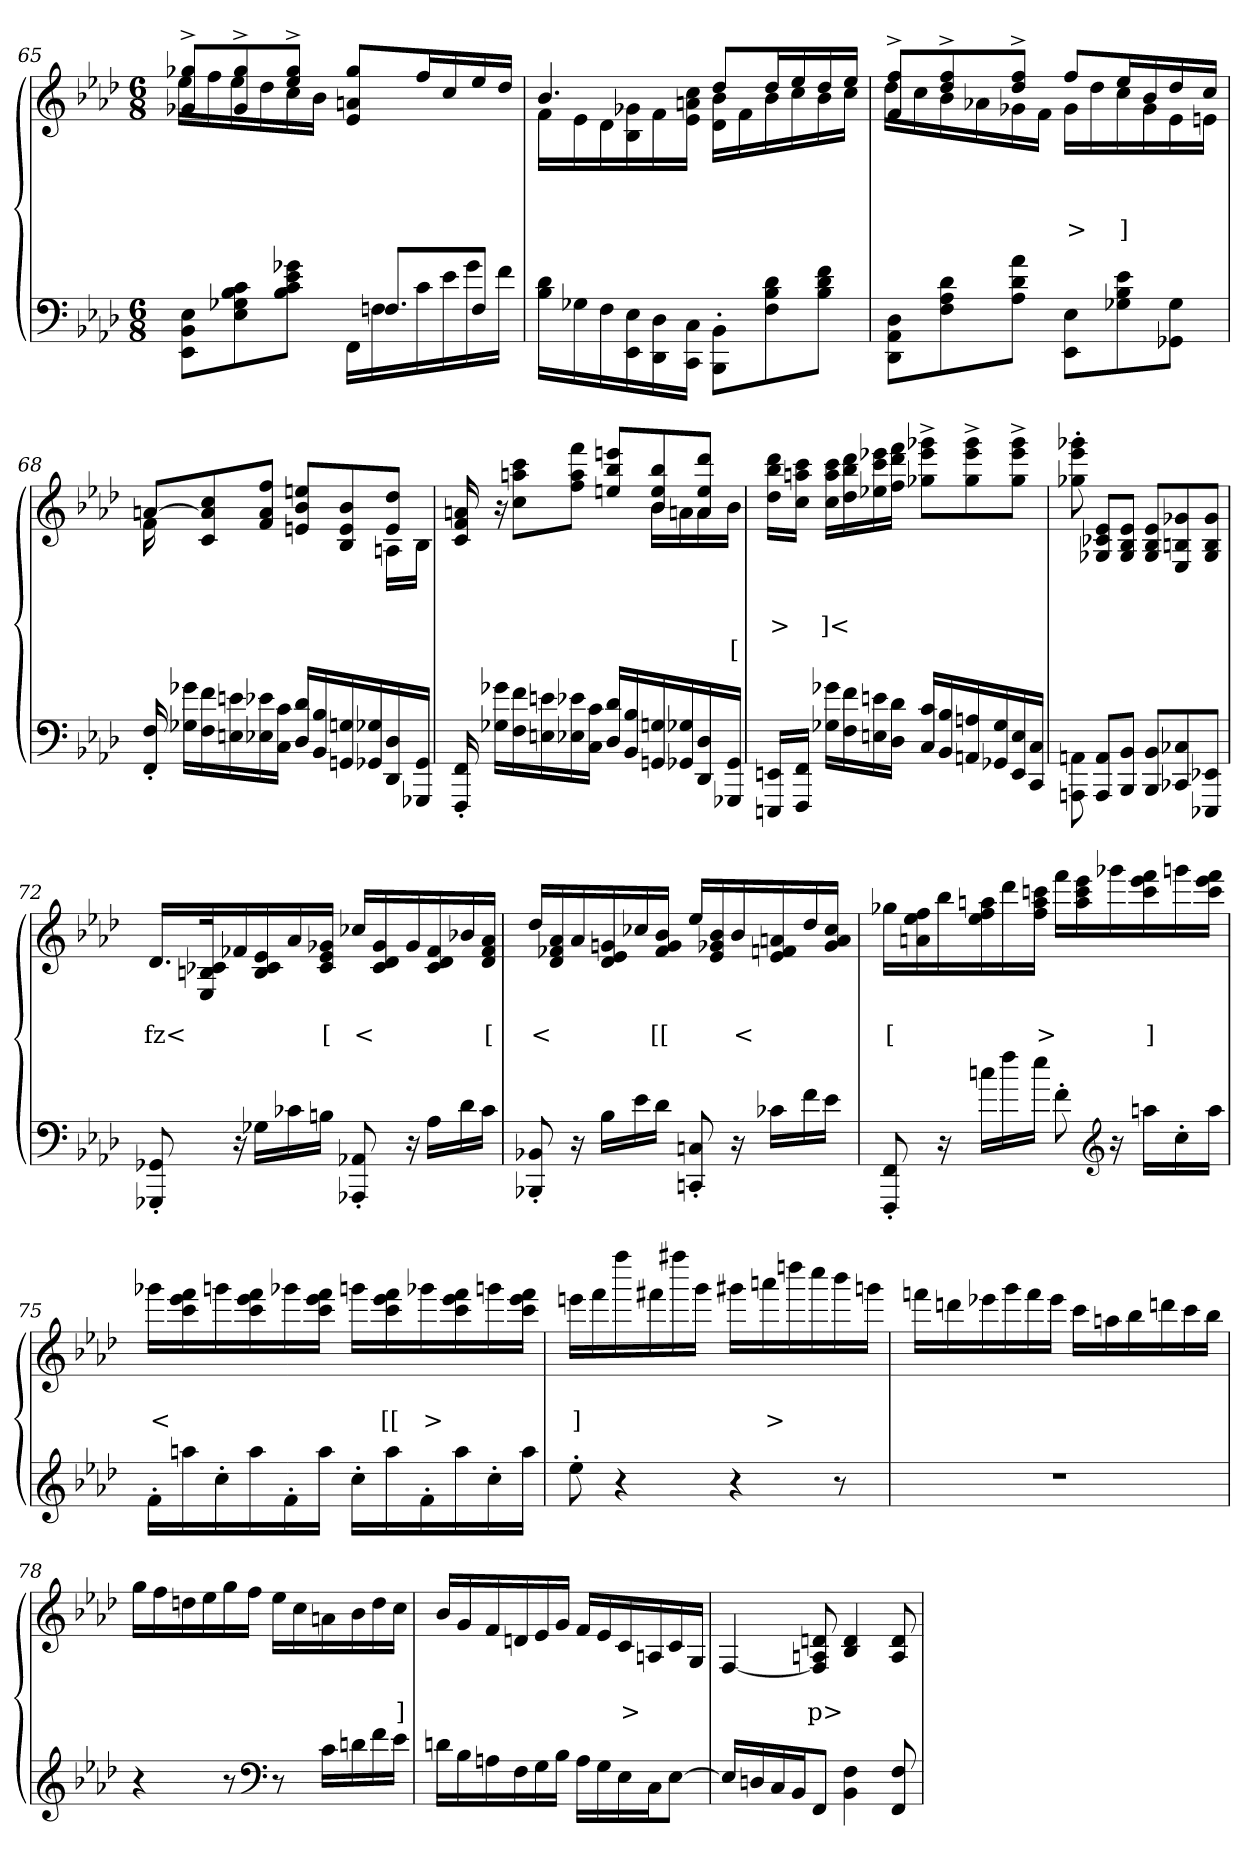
**kern	**kern	**text	**text	**text
*part2	*part1	*part1	*part1	*part1
*staff2	*staff1	*staff1	*staff1	*staff1
*clefF4	*clefG2	*	*	*
*k[b-e-a-d-]	*k[b-e-a-d-]	*	*	*
*M6/8	*M6/8	*	*	*
=65	=65	=65	=65	=65
*^	*^	*	*	*
4..ryy	8E- 8BB- 8EE-L	8gg-X^> 8g-X^>L	16ee-LL	.	.	.
.	.	.	16ff	.	.	.
.	8c 8B- 8G-X 8E-	8gg-^> 8g-^>	16ee-	.	.	.
.	.	.	16dd-	.	.	.
.	8g- 8e- 8c 8B-J	8gg-^> 8ee-^>J	16cc	.	.	.
.	.	.	16b-JJ	.	.	.
.	16FFLL	8gg-/ 8an/ 8e-/L	4.ryy	.	.	.
8.FnL	16F	.	.	.	.	.
.	16c	16ff/L	.	.	.	.
.	16e-	16cc	.	.	.	.
8FJ	16g-	16ee-/	.	.	.	.
.	16fJJ	16dd-JJ	.	.	.	.
*v	*v	*	*	*	*	*
=66	=66	=66	=66	=66	=66
16d-\ 16B-\LL	4.b-/	16fLL	.	.	.
16G-X\	.	16e-	.	.	.
16F\	.	16d-	.	.	.
16E-\ 16EE-\	.	16g-X 16B-	.	.	.
16D-\ 16DD-\	.	16f	.	.	.
16C\ 16CC\JJ	.	16cc 16an 16e-JJ	.	.	.
8BB-/'> 8BBB-/'>L	8dd-L	16b- 16d-LL	.	.	.
.	.	16f	.	.	.
8d-\ 8B-\ 8F\	16dd-L	16b-	.	.	.
.	16ee-	16cc	.	.	.
8f\ 8d-\ 8B-\J	16dd-	16b-	.	.	.
.	16ee-JJ	16ccJJ	.	.	.
=67	=67	=67	=67	=67	=67
8D- 8AA- 8DD-L	8ff^> 8f^>L	16dd-LL	.	.	.
.	.	16cc	.	.	.
8d- 8A- 8F	8ff^> 8dd-^>	16b-	.	.	.
.	.	16a-X	.	.	.
8a- 8d- 8A-J	8ff^> 8dd-^>J	16g-X	.	.	.
.	.	16fJJ	.	.	.
8E- 8EE-L	8ffL	16g-LL	.	.	>
.	.	16dd-	.	.	.
8e- 8B- 8G-X	16ee-L	16cc	.	.	]
.	16b-	16g-	.	.	.
8G- 8GG-J	16dd-	16e-	.	.	.
.	16ccJJ	16enJJ	.	.	.
=68	=68	=68	=68	=68	=68
16F/'> 16FF/'>	[8anL	16f	.	.	.
16g-X 16G-XLL	.	16ryy	.	.	.
*	*v	*v	*	*	*
16f 16F	8cc 8a] 8c	.	.	.
16en 16En	.	.	.	.
16e-X 16E-X	8ff 8a 8fJ	.	.	.
16c 16CJJ	.	.	.	.
16d- 16D-LL	8een/ 8b-/ 8en/L	.	.	.
16B- 16BB-	.	.	.	.
16Gn 16GGn	8b- 8e 8B-	.	.	.
16G-X 16GG-X	.	.	.	.
*	*^	*	*	*
16D- 16DD-	8dd- 8eJ	16AnLL	.	.	.
16GG- 16GGG-JJ	.	16B-JJ	.	.	.
=69	=69	=69	=69	=69	=69
16FF'> 16FFF'>	16an 16f 16c	2ryy	.	.	.
16g-X 16G-XLL	16r	.	.	.	.
16f 16F	8ccc 8aan 8ccL	.	.	.	.
16en 16En	.	.	.	.	.
16e-X 16E-X	8fff 8aa 8ffJ	.	.	.	.
16c 16CJJ	.	.	.	.	.
16d- 16D-LL	8eeen 8bb- 8eenL	.	.	.	.
16B- 16BB-	.	.	.	.	.
16Gn 16GGn	8bb- 8ee 8b-	16b-LL	.	.	.
16G-X 16GG-X	.	16an	.	.	.
16D- 16DD-	8ddd- 8ee 8aJ	16a	.	.	.
16GG- 16GGG-JJ	.	16b-JJ	.	.	[
*	*v	*v	*	*	*
=70	=70	=70	=70	=70
16EEn 16EEEnLL	16ddd- 16bb- 16dd-LL	.	>	.
16FF 16FFFJJ	16ccc 16aan 16ccJJ	.	.	.
16g-X 16G-XLL	16ccc 16aa 16ccLL	.	]<	.
16f 16F	16ddd- 16bb- 16dd-	.	.	.
16en 16En	16eee-X 16ccc 16ee-X	.	.	.
16d- 16D-JJ	16fff 16ddd- 16ffJJ	.	.	.
16c 16CLL	8ggg-X^> 8eee-^> 8gg-X^>L	.	.	.
16B- 16BB-	.	.	.	.
16An 16AAn	8ggg-^> 8eee-^> 8gg-^>	.	.	.
16G- 16GG-	.	.	.	.
16E 16EE	8ggg-^> 8eee-^> 8gg-^>J	.	.	.
16C 16CCJJ	.	.	.	.
=71	=71	=71	=71	=71
8AAn\ 8AAAn\	8ggg-X\'> 8eee-\'> 8gg-X\'>	.	.	.
8AA 8AAAL	8e- 8c-X 8G-L	.	.	.
8BB- 8BBB-J	8e- 8B- 8G-J	.	.	.
8BB- 8BBB-L	8e- 8B- 8G-L	.	.	.
8C-X 8CC-X	8g- 8Bn 8E-	.	.	.
8EE-X 8EEE-XJ	8g- 8B 8G-J	.	.	.
=72	=72	=72	=72	=72
8GG-X/'> 8GGG-X/'>	16.d-LL	.	fz<	.
.	32c-X 32Bn 32E-	.	.	.
16r	16f-X	.	.	.
16G-LL	16e- 16c- 16B	.	.	.
16c-X	16a-	.	.	.
16BnJJ	16g-X 16e- 16c-JJ	.	[	.
8AA-X'> 8AAA-X'>	16cc-LL	.	<	.
.	16g- 16d- 16c-	.	.	.
16r	16g-	.	.	.
16A-LL	16f- 16d- 16c-	.	.	.
16d-	16b-X	.	.	.
16c-JJ	16a- 16f- 16d-JJ	.	[	.
=73	=73	=73	=73	=73
8BB-X'> 8BBB-X'>	16dd-/LL	.	<	.
.	16a- 16f-X 16d-	.	.	.
16r	16a-	.	.	.
16B-LL	16gn 16e- 16d-	.	.	.
16e-	16cc-X	.	.	.
16d-JJ	16b- 16g 16f-JJ	.	[[	.
8Cn'> 8CCn'>	16ee-LL	.	.	.
.	16b- 16g-X 16e-	.	.	.
16r	16b-	.	<	.
16c-XLL	16an 16fn 16e-	.	.	.
16f	16dd-	.	.	.
16e-JJ	16cc- 16a 16g-JJ	.	.	.
=74	=74	=74	=74	=74
8FF'> 8FFF'>	16gg-XLL	.	[	.
.	16ff 16ee- 16an	.	.	.
16r	16bb-	.	.	.
16ccnLL	16aan 16ff 16ee-	.	.	.
16ff	16ddd-	.	.	.
16ee-JJ	16cccn 16aa 16ffJJ	.	>	.
8f'>	16fffLL	.	.	.
.	16eee- 16ccc 16aa	.	.	.
*clefG2	*	*	*	*
16r	16ggg-	.	.	.
16aanLL	16fff 16eee- 16ccc	.	]	.
16cc'>	16gggn	.	.	.
16aaJJ	16fff 16eee- 16cccJJ	.	.	.
=75	=75	=75	=75	=75
16f'>LL	16ggg-XLL	.	<	.
16aan	16fff 16eee- 16ccc	.	.	.
16cc'>	16gggn	.	.	.
16aa	16fff 16eee- 16ccc	.	.	.
16f'>	16ggg-X	.	.	.
16aaJJ	16fff 16eee- 16cccJJ	.	.	.
16cc'>LL	16gggnLL	.	.	.
16aa	16fff 16eee- 16ccc	.	[[	.
16f'>	16ggg-X	.	>	.
16aa	16fff 16eee- 16ccc	.	.	.
16cc'>	16gggn	.	.	.
16aaJJ	16fff 16eee- 16cccJJ	.	.	.
=76	=76	=76	=76	=76
8ee-'>	16eeenLL	.	]	.
.	16fff	.	.	.
4r	16ffff	.	.	.
.	16fff#X	.	.	.
.	16ffff#	.	.	.
.	16gggJJ	.	.	.
4r	16ggg#XLL	.	.	.
.	16aaan	.	>	.
.	16ddddn	.	.	.
.	16cccc	.	.	.
8r	16bbb-	.	.	.
.	16gggnJJ	.	.	.
=77	=77	=77	=77	=77
2.r	16fffnLL	.	.	.
.	16dddn	.	.	.
.	16eee-X	.	.	.
.	16ggg	.	.	.
.	16fff	.	.	.
.	16eee-JJ	.	.	.
.	16cccLL	.	.	.
.	16aan	.	.	.
.	16bb-	.	.	.
.	16dddn	.	.	.
.	16ccc	.	.	.
.	16bb-JJ	.	.	.
=78	=78	=78	=78	=78
4r	16ggLL	.	.	.
.	16ff	.	.	.
.	16ddn	.	.	.
.	16ee-	.	.	.
8r	16gg	.	.	.
.	16ffJJ	.	.	.
*clefF4	*	*	*	*
8r	16ee-LL	.	.	.
.	16cc	.	.	.
16cLL	16an	.	.	.
16dn	16b-	.	.	.
16f	16dd	.	.	.
16e-JJ	16ccJJ	.	]	.
=79	=79	=79	=79	=79
16dnLL	16b-LL	.	.	.
16B-	16g	.	.	.
16An	16f	.	.	.
16F	16dn	.	.	.
16G	16e-	.	.	.
16B-JJ	16gJJ	.	.	.
16ALL	16fLL	.	.	.
16G	16e-	.	.	.
16E-	16c	.	>	.
16CJ	16An	.	.	.
[8E-J	16c	.	.	.
.	16GJJ	.	.	.
=80	=80	=80	=80	=80
16E-LL]	[4F	.	.	.
16Dn	.	.	.	.
16C	.	.	.	.
16BB-J	.	.	.	.
8FFJ	8dn 8An 8F]	.	p>	.
4F 4BB-	4d 4B-	.	.	.
8F 8FF	8d 8A	.	.	.
=	=	=	=	=
*-	*-	*-	*-	*-
